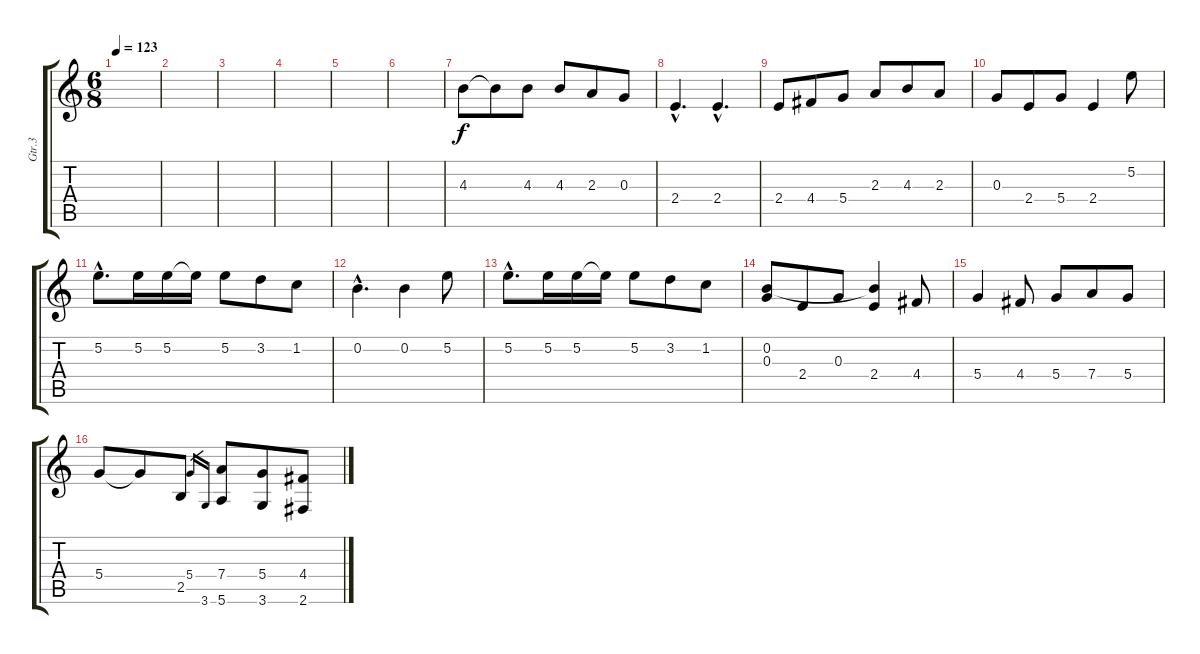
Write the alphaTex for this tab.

\track ("Gtr.3" "Gtr.3") {instrument acousticguitarnylon}
\staff {score tabs}
\tuning (E4 B3 G3 D3 A2 E2) {hide}
\ts (6 8)
\tempo 123
\clef g2
\ks c
|
|
|
|
|
|
4.3.8 4.3{t}.8 4.3.8 4.3.8 2.3.8 0.3.8 |
2.4{hac}.4{d} 2.4{hac}.4{d} |
2.4.8 4.4.8 5.4.8 2.3.8 4.3.8 2.3.8 |
0.3.8 2.4.8 5.4.8 2.4.4 5.2.8 |
5.2{hac}.8{d} 5.2.16 5.2.16 5.2{t}.16 5.2.8 3.2.8 1.2.8 |
0.2{hac}.4{d} 0.2.4 5.2.8 |
5.2{hac}.8{d} 5.2.16 5.2.16 5.2{t}.16 5.2.8 3.2.8 1.2.8 |
(0.2 0.3).8 2.4.8 0.3.8 (0.2{t} 2.4).4 4.4.8 |
5.4.4 4.4.8 5.4.8 7.4.8 5.4.8 |
5.4.8 5.4{t}.8 2.5.8 5.4.16{gr} 3.6.16{gr} (7.4 5.6).8 (5.4 3.6).8 (4.4 2.6).8
